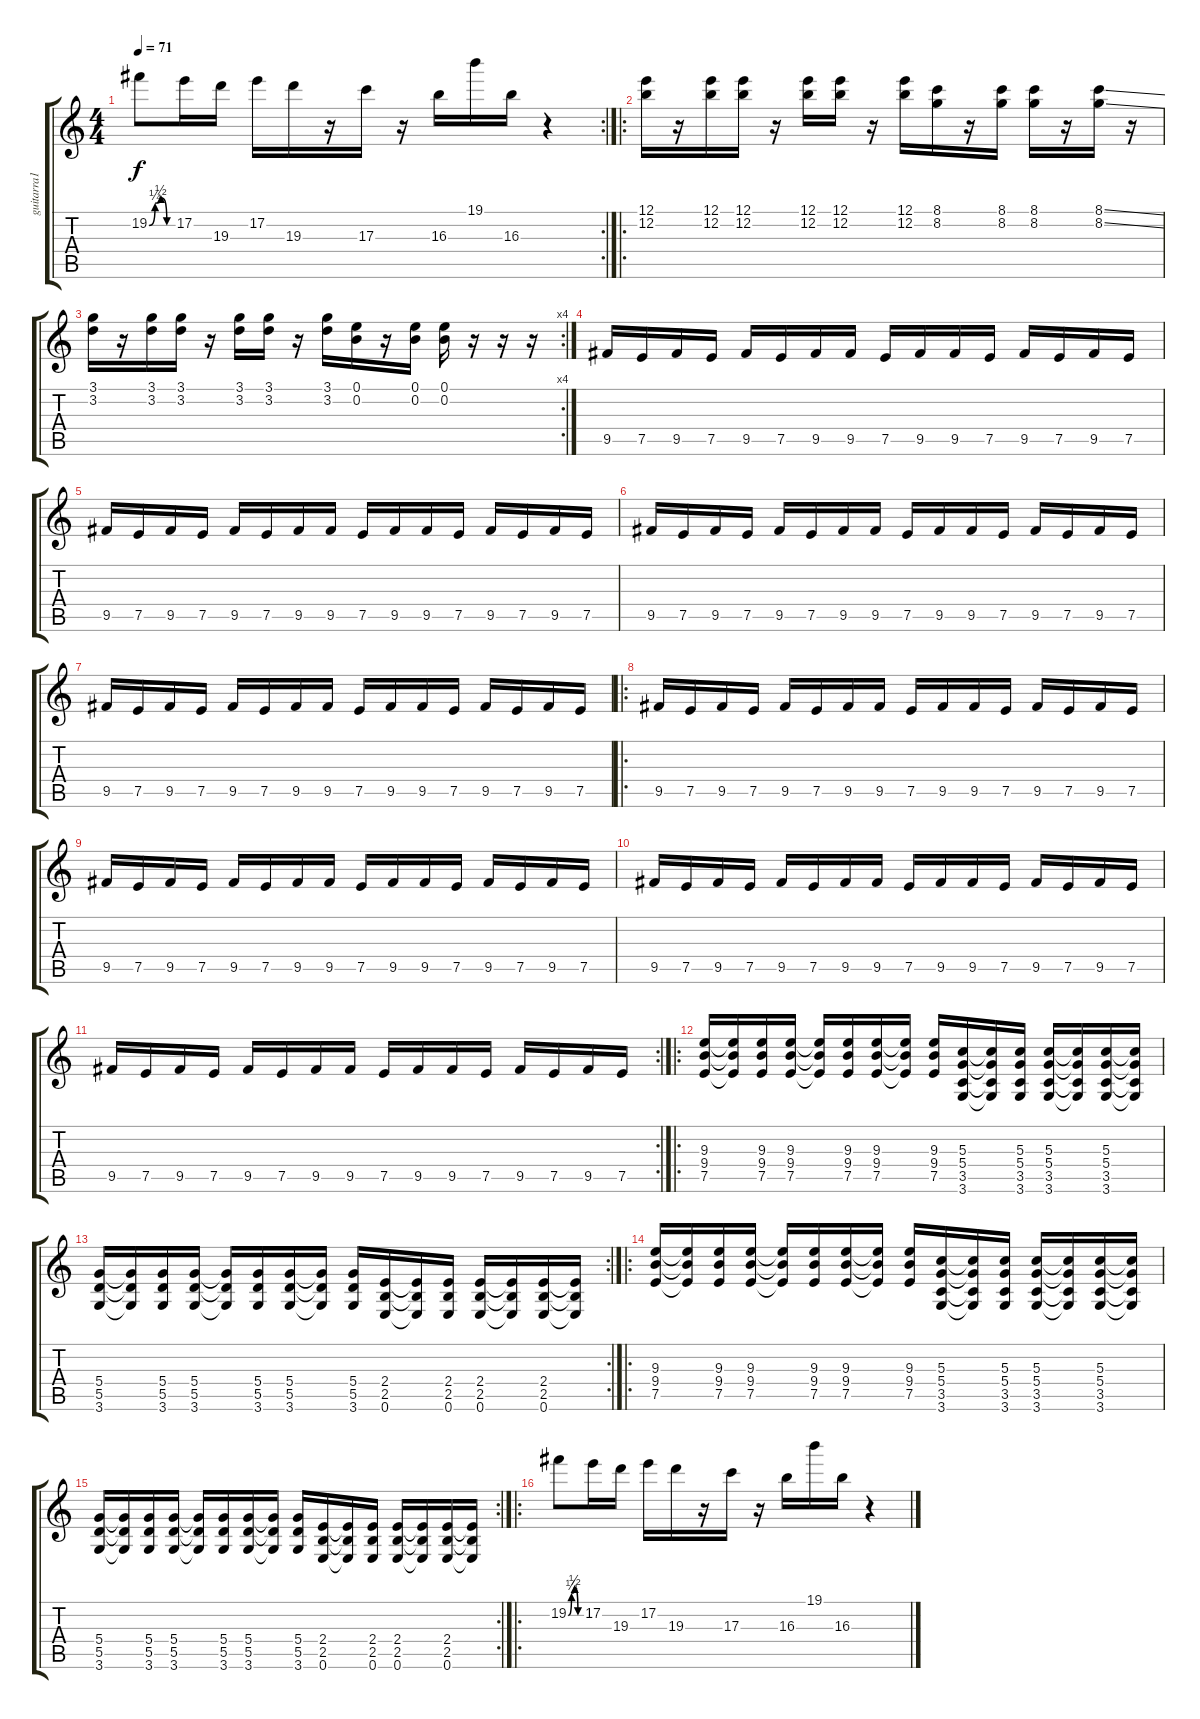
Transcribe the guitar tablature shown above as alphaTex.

\track ("guitarra1 w/delay inc" "guitarra1 ") {instrument electricguitarclean}
\staff {score tabs}
\tuning (E4 B3 G3 D3 A2 E2) {hide}
\rc 2
\ts (4 4)
\tempo 71
\clef g2
\ks c
19.2{be (custom 0 0 15 1 30 2 45 0 60 0)}.8{dy f} 17.2.16 19.3.16 17.2.16 19.3.16 r.16 17.3.16 r.16 16.3.16 19.1.16 16.3.16 r.4 |
\ro
(12.1 12.2).16{instrument overdrivenguitar} r.16 (12.1 12.2).16 (12.1 12.2).16 r.16 (12.1 12.2).16 (12.1 12.2).16 r.16 (12.1 12.2).16 (8.1 8.2).16 r.16 (8.1 8.2).16 (8.1 8.2).16 r.16 (8.1{ss} 8.2{ss}).16 r.16 |
\rc 4
(3.1 3.2).16 r.16 (3.1 3.2).16 (3.1 3.2).16 r.16 (3.1 3.2).16 (3.1 3.2).16 r.16 (3.1 3.2).16 (0.1 0.2).16 r.16 (0.1 0.2).16 (0.1 0.2).16 r.16 r.16 r.16 |
9.5.16{instrument electricguitarclean} 7.5.16 9.5.16 7.5.16 9.5.16 7.5.16 9.5.16 9.5.16 7.5.16 9.5.16 9.5.16 7.5.16 9.5.16 7.5.16 9.5.16 7.5.16 |
9.5.16 7.5.16 9.5.16 7.5.16 9.5.16 7.5.16 9.5.16 9.5.16 7.5.16 9.5.16 9.5.16 7.5.16 9.5.16 7.5.16 9.5.16 7.5.16 |
9.5.16 7.5.16 9.5.16 7.5.16 9.5.16 7.5.16 9.5.16 9.5.16 7.5.16 9.5.16 9.5.16 7.5.16 9.5.16 7.5.16 9.5.16 7.5.16 |
9.5.16 7.5.16 9.5.16 7.5.16 9.5.16 7.5.16 9.5.16 9.5.16 7.5.16 9.5.16 9.5.16 7.5.16 9.5.16 7.5.16 9.5.16 7.5.16 |
\ro
9.5.16 7.5.16 9.5.16 7.5.16 9.5.16 7.5.16 9.5.16 9.5.16 7.5.16 9.5.16 9.5.16 7.5.16 9.5.16 7.5.16 9.5.16 7.5.16 |
9.5.16 7.5.16 9.5.16 7.5.16 9.5.16 7.5.16 9.5.16 9.5.16 7.5.16 9.5.16 9.5.16 7.5.16 9.5.16 7.5.16 9.5.16 7.5.16 |
9.5.16 7.5.16 9.5.16 7.5.16 9.5.16 7.5.16 9.5.16 9.5.16 7.5.16 9.5.16 9.5.16 7.5.16 9.5.16 7.5.16 9.5.16 7.5.16 |
\rc 2
9.5.16 7.5.16 9.5.16 7.5.16 9.5.16 7.5.16 9.5.16 9.5.16 7.5.16 9.5.16 9.5.16 7.5.16 9.5.16 7.5.16 9.5.16 7.5.16 |
\ro
(9.3 9.4 7.5).16{instrument distortionguitar} (9.3{t} 9.4{t} 7.5{t}).16 (9.3 9.4 7.5).16 (9.3 9.4 7.5).16 (9.3{t} 9.4{t} 7.5{t}).16 (9.3 9.4 7.5).16 (9.3 9.4 7.5).16 (9.3{t} 9.4{t} 7.5{t}).16 (9.3 9.4 7.5).16 (5.3 5.4 3.5 3.6).16 (5.3{t} 5.4{t} 3.5{t} 3.6{t}).16 (5.3 5.4 3.5 3.6).16 (5.3 5.4 3.5 3.6).16 (5.3{t} 5.4{t} 3.5{t} 3.6{t}).16 (5.3 5.4 3.5 3.6).16 (5.3{t} 5.4{t} 3.5{t} 3.6{t}).16 |
\rc 2
(5.4 5.5 3.6).16 (5.4{t} 5.5{t} 3.6{t}).16 (5.4 5.5 3.6).16 (5.4 5.5 3.6).16 (5.4{t} 5.5{t} 3.6{t}).16 (5.4 5.5 3.6).16 (5.4 5.5 3.6).16 (5.4{t} 5.5{t} 3.6{t}).16 (5.4 5.5 3.6).16 (2.4 2.5 0.6).16 (2.4{t} 2.5{t} 0.6{t}).16 (2.4 2.5 0.6).16 (2.4 2.5 0.6).16 (2.4{t} 2.5{t} 0.6{t}).16 (2.4 2.5 0.6).16 (2.4{t} 2.5{t} 0.6{t}).16 |
\ro
(9.3 9.4 7.5).16{instrument distortionguitar} (9.3{t} 9.4{t} 7.5{t}).16 (9.3 9.4 7.5).16 (9.3 9.4 7.5).16 (9.3{t} 9.4{t} 7.5{t}).16 (9.3 9.4 7.5).16 (9.3 9.4 7.5).16 (9.3{t} 9.4{t} 7.5{t}).16 (9.3 9.4 7.5).16 (5.3 5.4 3.5 3.6).16 (5.3{t} 5.4{t} 3.5{t} 3.6{t}).16 (5.3 5.4 3.5 3.6).16 (5.3 5.4 3.5 3.6).16 (5.3{t} 5.4{t} 3.5{t} 3.6{t}).16 (5.3 5.4 3.5 3.6).16 (5.3{t} 5.4{t} 3.5{t} 3.6{t}).16 |
\rc 2
(5.4 5.5 3.6).16 (5.4{t} 5.5{t} 3.6{t}).16 (5.4 5.5 3.6).16 (5.4 5.5 3.6).16 (5.4{t} 5.5{t} 3.6{t}).16 (5.4 5.5 3.6).16 (5.4 5.5 3.6).16 (5.4{t} 5.5{t} 3.6{t}).16 (5.4 5.5 3.6).16 (2.4 2.5 0.6).16 (2.4{t} 2.5{t} 0.6{t}).16 (2.4 2.5 0.6).16 (2.4 2.5 0.6).16 (2.4{t} 2.5{t} 0.6{t}).16 (2.4 2.5 0.6).16 (2.4{t} 2.5{t} 0.6{t}).16 |
\ro
19.2{be (custom 0 0 15 1 30 2 45 0 60 0)}.8{instrument electricguitarclean} 17.2.16 19.3.16 17.2.16 19.3.16 r.16 17.3.16 r.16 16.3.16 19.1.16 16.3.16 r.4
